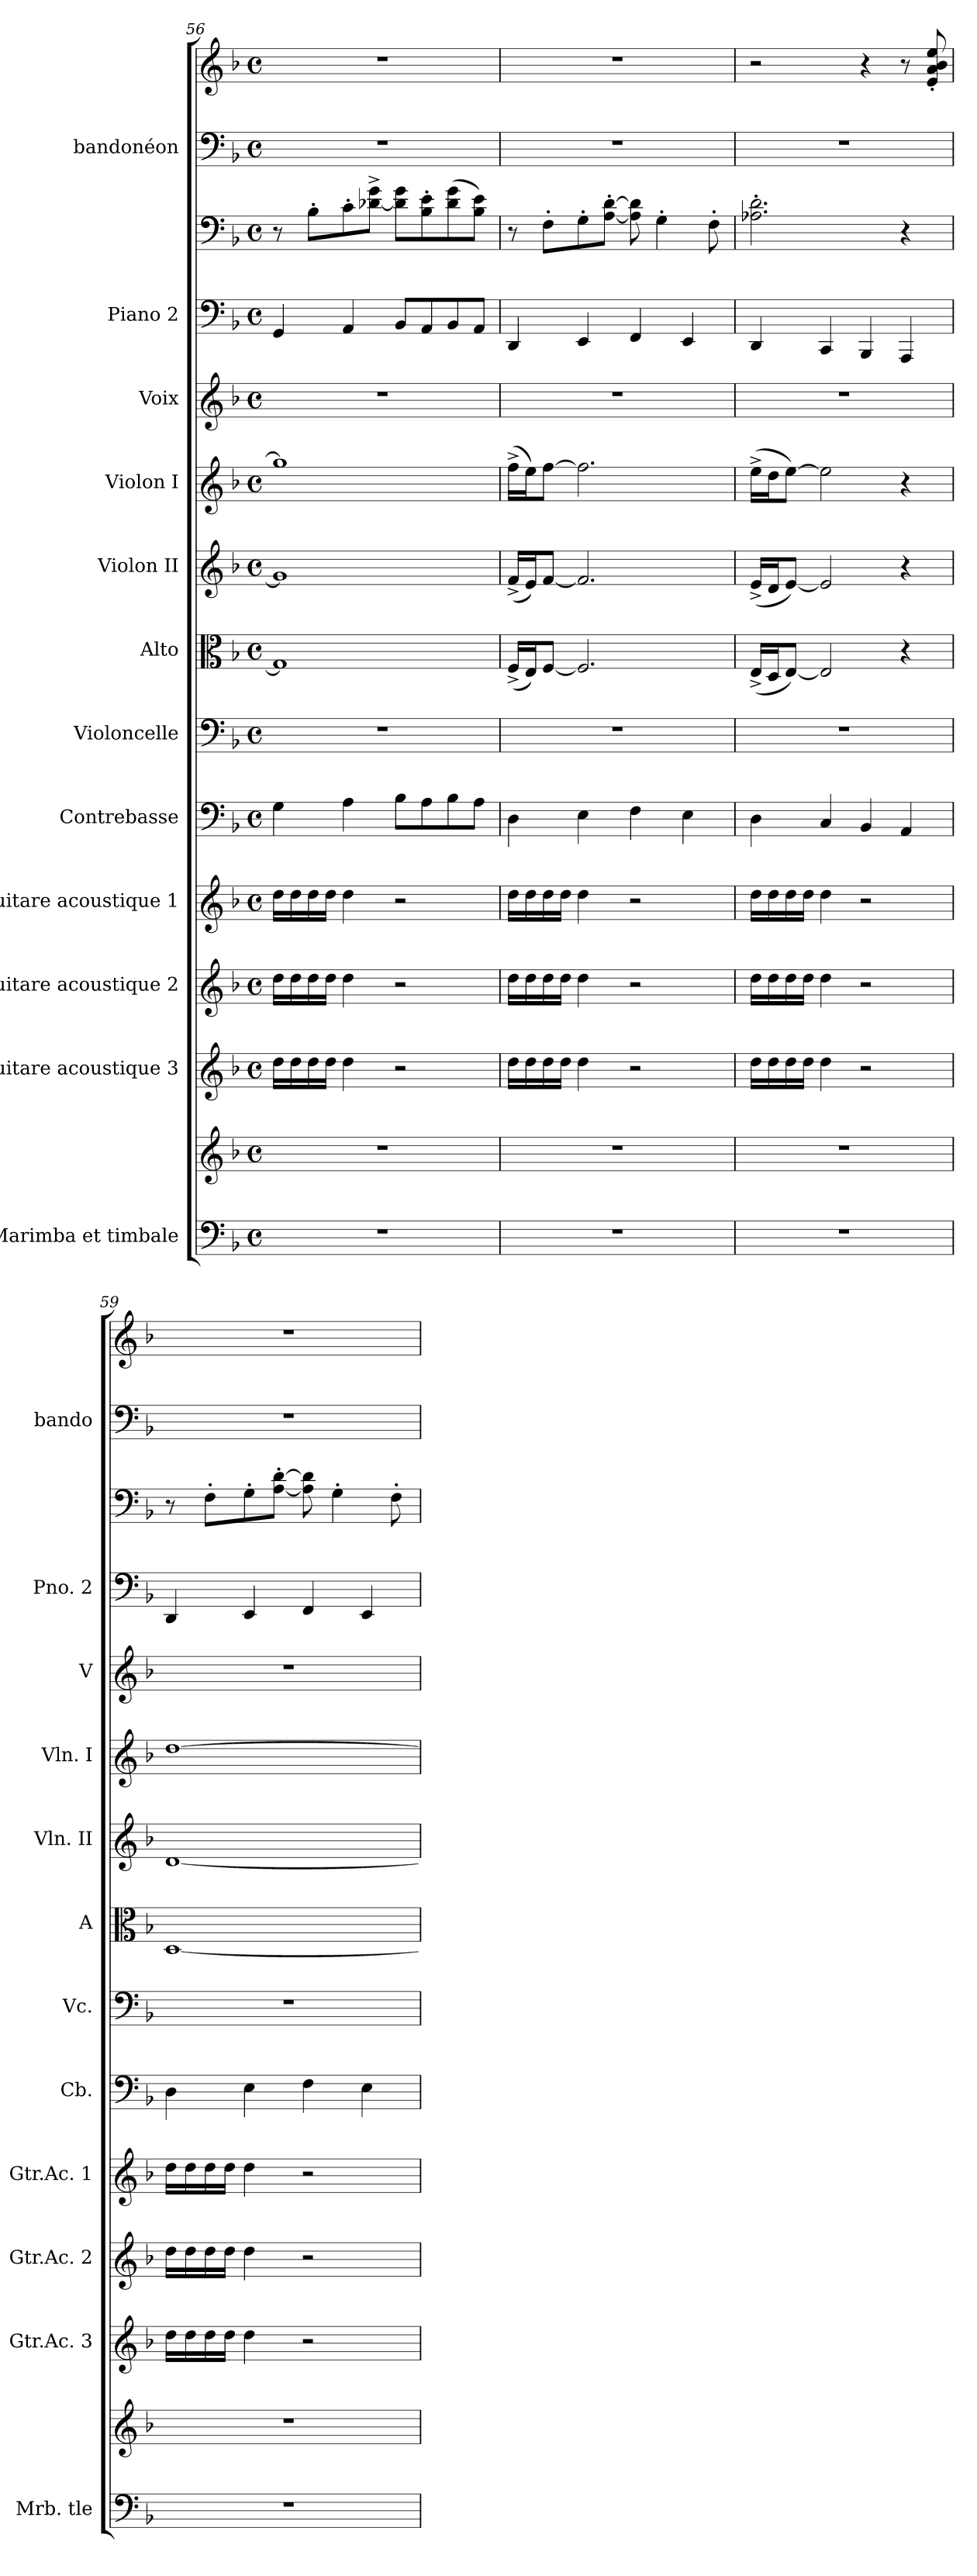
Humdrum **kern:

**kern	**kern	**kern	**kern	**kern	**kern	**kern	**kern	**kern	**kern	**kern	**kern	**kern	**kern	**kern
*part12	*part12	*part11	*part10	*part9	*part8	*part7	*part6	*part5	*part4	*part3	*part2	*part2	*part1	*part1
*staff15	*staff14	*staff13	*staff12	*staff11	*staff10	*staff9	*staff8	*staff7	*staff6	*staff5	*staff4	*staff3	*staff2	*staff1
*I"Marimba et timbale	*	*I"Guitare acoustique 3	*I"Guitare acoustique 2	*I"Guitare acoustique 1	*I"Contrebasse	*I"Violoncelle	*I"Alto	*I"Violon II	*I"Violon I	*I"Voix	*I"Piano 2	*	*I"bandonéon	*
*I'Mrb. tle	*	*I'Gtr.Ac. 3	*I'Gtr.Ac. 2	*I'Gtr.Ac. 1	*I'Cb.	*I'Vc.	*I'A	*I'Vln. II	*I'Vln. I	*I'V	*I'Pno. 2	*	*I'bando	*
*clefF4	*clefG2	*clefG2	*clefG2	*clefG2	*clefF4	*clefF4	*clefC3	*clefG2	*clefG2	*clefG2	*clefF4	*clefF4	*clefF4	*clefG2
*	*	*ITrd7c12	*ITrd7c12	*ITrd7c12	*ITrd7c12	*	*	*	*	*	*	*	*	*
*k[b-]	*k[b-]	*k[b-]	*k[b-]	*k[b-]	*k[b-]	*k[b-]	*k[b-]	*k[b-]	*k[b-]	*k[b-]	*k[b-]	*k[b-]	*k[b-]	*k[b-]
*d:	*d:	*d:	*d:	*d:	*d:	*d:	*d:	*d:	*d:	*d:	*d:	*d:	*d:	*d:
*M4/4	*M4/4	*M4/4	*M4/4	*M4/4	*M4/4	*M4/4	*M4/4	*M4/4	*M4/4	*M4/4	*M4/4	*M4/4	*M4/4	*M4/4
*met(c)	*met(c)	*met(c)	*met(c)	*met(c)	*met(c)	*met(c)	*met(c)	*met(c)	*met(c)	*met(c)	*met(c)	*met(c)	*met(c)	*met(c)
=56	=56	=56	=56	=56	=56	=56	=56	=56	=56	=56	=56	=56	=56	=56
1r	1r	16d\LL	16d\LL	16d\LL	4GG\	1r	1G]	1g]	1gg]	1r	4GG/	8r	1r	1r
.	.	16d\	16d\	16d\	.	.	.	.	.	.	.	.	.	.
.	.	16d\	16d\	16d\	.	.	.	.	.	.	.	8B-'>\L	.	.
.	.	16d\JJ	16d\JJ	16d\JJ	.	.	.	.	.	.	.	.	.	.
.	.	4d\	4d\	4d\	4AA\	.	.	.	.	.	4AA/	8c'>\	.	.
.	.	.	.	.	.	.	.	.	.	.	.	[8d-X\^> 8g\^>J	.	.
.	.	2r	2r	2r	8BB-\L	.	.	.	.	.	8BB-/L	8d-\] 8g\L	.	.
.	.	.	.	.	8AA\	.	.	.	.	.	8AA/	8B-\'> 8e\'>	.	.
.	.	.	.	.	8BB-\	.	.	.	.	.	8BB-/	(>8d-\ 8g\	.	.
.	.	.	.	.	8AA\J	.	.	.	.	.	8AA/J	8B-\ 8e\J)	.	.
!!LO:PB:g=z
=57	=57	=57	=57	=57	=57	=57	=57	=57	=57	=57	=57	=57	=57	=57
1r	1r	16d\LL	16d\LL	16d\LL	4DD\	1r	(<16F^</LL	(<16f^</LL	(>16ff^>\LL	1r	4DD/	8r	1r	1r
.	.	16d\	16d\	16d\	.	.	16E/J)	16e/J)	16ee\J)	.	.	.	.	.
.	.	16d\	16d\	16d\	.	.	[8F/J	[8f/J	[8ff\J	.	.	8F'>\L	.	.
.	.	16d\JJ	16d\JJ	16d\JJ	.	.	.	.	.	.	.	.	.	.
.	.	4d\	4d\	4d\	4EE\	.	2.F/]	2.f/]	2.ff\]	.	4EE/	8G'>\	.	.
.	.	.	.	.	.	.	.	.	.	.	.	[8A\'> [8d\'>J	.	.
.	.	2r	2r	2r	4FF\	.	.	.	.	.	4FF/	8A\] 8d\]	.	.
.	.	.	.	.	.	.	.	.	.	.	.	4G'>\	.	.
.	.	.	.	.	4EE\	.	.	.	.	.	4EE/	.	.	.
.	.	.	.	.	.	.	.	.	.	.	.	8F'>\	.	.
=58	=58	=58	=58	=58	=58	=58	=58	=58	=58	=58	=58	=58	=58	=58
1r	1r	16d\LL	16d\LL	16d\LL	4DD\	1r	(<16E^</LL	(<16e^</LL	(>16ee^>\LL	1r	4DD/	2.A-X\'> 2.d\'>	1r	2r
.	.	16d\	16d\	16d\	.	.	16D/J	16d/J	16dd\J	.	.	.	.	.
.	.	16d\	16d\	16d\	.	.	[8E/J)	[8e/J)	[8ee\J)	.	.	.	.	.
.	.	16d\JJ	16d\JJ	16d\JJ	.	.	.	.	.	.	.	.	.	.
.	.	4d\	4d\	4d\	4CC/	.	2E/]	2e/]	2ee\]	.	4CC/	.	.	.
.	.	2r	2r	2r	4BBB-/	.	.	.	.	.	4BBB-/	.	.	4r
.	.	.	.	.	4AAA/	.	4r	4r	4r	.	4AAA/	4r	.	8r
.	.	.	.	.	.	.	.	.	.	.	.	.	.	8e/'< 8a/'< 8b-/'< 8ee/'<
=59	=59	=59	=59	=59	=59	=59	=59	=59	=59	=59	=59	=59	=59	=59
1r	1r	16d\LL	16d\LL	16d\LL	4DD\	1r	[1D	[1d	[1dd	1r	4DD/	8r	1r	1r
.	.	16d\	16d\	16d\	.	.	.	.	.	.	.	.	.	.
.	.	16d\	16d\	16d\	.	.	.	.	.	.	.	8F'>\L	.	.
.	.	16d\JJ	16d\JJ	16d\JJ	.	.	.	.	.	.	.	.	.	.
.	.	4d\	4d\	4d\	4EE\	.	.	.	.	.	4EE/	8G'>\	.	.
.	.	.	.	.	.	.	.	.	.	.	.	[8A\'> [8d\'>J	.	.
.	.	2r	2r	2r	4FF\	.	.	.	.	.	4FF/	8A\] 8d\]	.	.
.	.	.	.	.	.	.	.	.	.	.	.	4G'>\	.	.
.	.	.	.	.	4EE\	.	.	.	.	.	4EE/	.	.	.
.	.	.	.	.	.	.	.	.	.	.	.	8F'>\	.	.
=	=	=	=	=	=	=	=	=	=	=	=	=	=	=
*-	*-	*-	*-	*-	*-	*-	*-	*-	*-	*-	*-	*-	*-	*-
